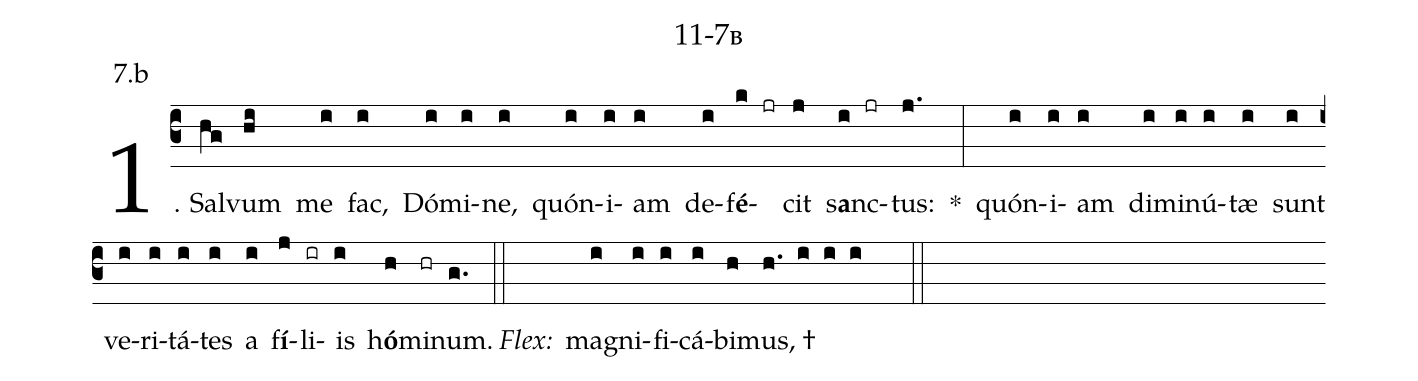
name: 11-7b;
annotation: 7.b;
%%
(c3)1. Sal(hg)vum(hi) me(i) fac,(i) Dó(i)mi(i)ne,(i) quón(i)i(i)am(i) de(i)f<b>é</b>(k jr)cit(j) s<b>a</b>nc(i jr)tus:(j.) *(:) quón(i)i(i)am(i) di(i)mi(i)nú(i)tæ(i) sunt(i) ve(i)ri(i)tá(i)tes(i) a(i) f<b>í</b>(j)li(ir)is(i) h<b>ó</b>(h)mi(hr)num.(g.) (::)
<i>Flex:</i>()  ma(i)gni(i)fi(i)cá(i)bi(h)mus, †(h. i i i  ::)
